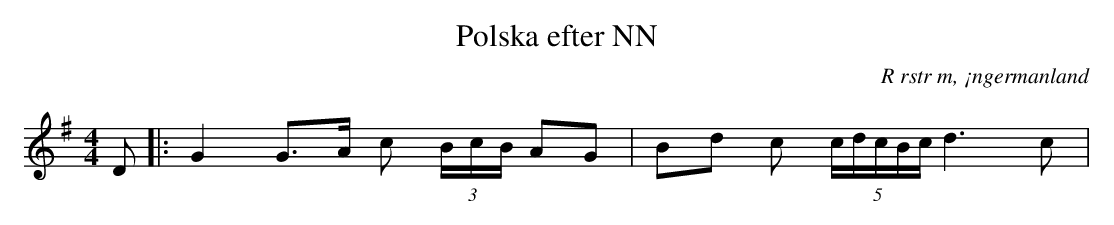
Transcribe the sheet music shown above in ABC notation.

X:1
T:Polska efter NN
O:R rstr m, ¡ngermanland
M:4/4
L:1/16
K:G
D2|:G4 G3A c2 (3BcB A2G2 | B2d2 c2 (5cdcBc d6 c2 |
